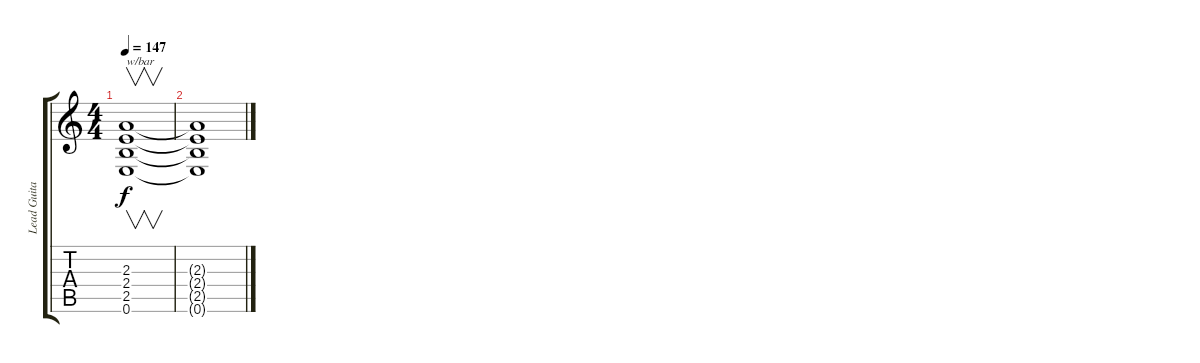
\track ("Lead Guitar" "Lead Guita") {instrument distortionguitar}
\staff {score tabs}
\tuning (E4 B3 G3 D3 A2 E2) {hide}
\ts (4 4)
\tempo 147
\clef g2
\ks c
(2.3 2.4 2.5 0.6).1{v txt "w/bar" dy f} |
(2.3{t} 2.4{t} 2.5{t} 0.6{t}).1
